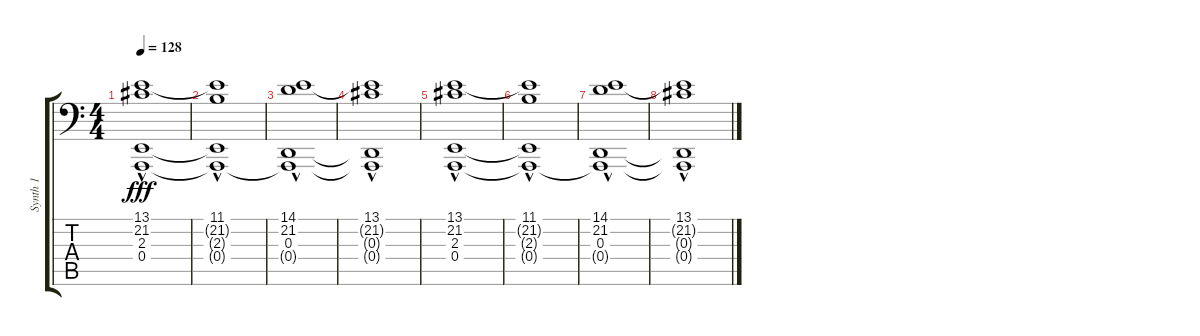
\track ("Synth 1" "Synth 1") {instrument pad8sweep}
\staff {score tabs}
\tuning (C3 G2 D2 A1 E1 B0) {hide}
\ts (4 4)
\tempo 128
\clef f4
\ks c
(13.1{hac} 21.2{hac} 2.3 0.4).1{dy fff} |
(11.1{hac} 21.2{t} 2.3{t} 0.4{t}).1 |
(14.1{hac} 21.2{hac} 0.3 0.4{t}).1 |
(13.1{hac} 21.2{t} 0.3{t} 0.4{t}).1 |
(13.1{hac} 21.2{hac} 2.3 0.4).1 |
(11.1{hac} 21.2{t} 2.3{t} 0.4{t}).1 |
(14.1{hac} 21.2{hac} 0.3 0.4{t}).1 |
(13.1{hac} 21.2{t} 0.3{t} 0.4{t}).1
